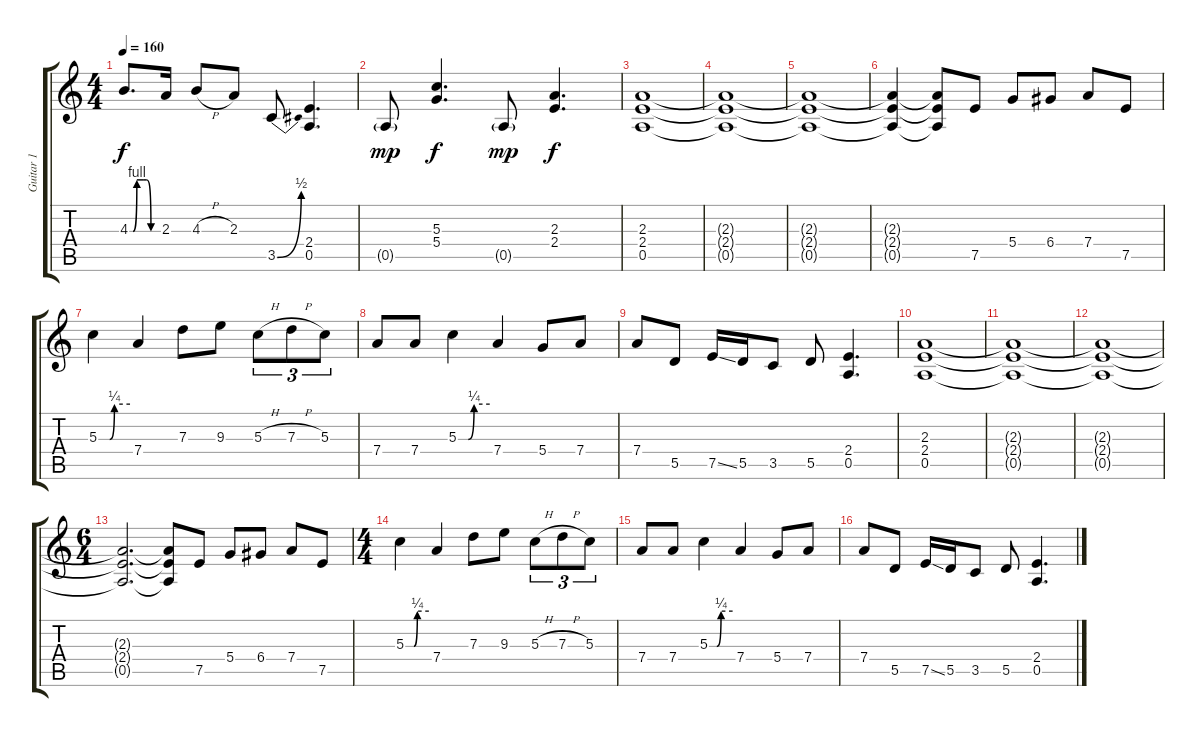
\track ("Guitar 1" "Guitar 1") {instrument overdrivenguitar}
\staff {score tabs}
\tuning (E4 B3 G3 D3 A2 E2) {hide}
\ts (4 4)
\tempo 160
\clef g2
\ks c
4.3{be (custom 0 0 7 0 15 4 30 4 36 4 45 0 60 0)}.8{d dy f} 2.3.16 4.3{h}.8 2.3.8 3.5{be (bend 0 0 60 2)}.8 (2.4 0.5).4{d} |
0.5{g}.8{dy mp} (5.3 5.4).4{d dy f} 0.5{g}.8{dy mp} (2.3 2.4).4{d dy f} |
(2.3 2.4 0.5).1 |
(2.3{t} 2.4{t} 0.5{t}).1 |
(2.3{t} 2.4{t} 0.5{t}).1 |
(2.3{t} 2.4{t} 0.5{t}).4 (2.3{t} 2.4{t} 0.5{t}).8 7.5.8{volume 15 instrument overdrivenguitar} 5.4.8 6.4.8 7.4.8 7.5.8 |
5.3{be (custom 0 0 10 0 21 0 30 1 60 1)}.4 7.4.4 7.3.8 9.3.8 5.3{h}.8{tu (3 2)} 7.3{h}.8{tu (3 2)} 5.3.8{tu (3 2)} |
7.4.8 7.4.8 5.3{be (custom 0 0 19 0 30 1 60 1)}.4 7.4.4 5.4.8 7.4.8 |
7.4.8 5.5.8 7.5{ss}.16 5.5.16 3.5.8 5.5.8 (2.4 0.5).4{d} |
(2.3 2.4 0.5).1 |
(2.3{t} 2.4{t} 0.5{t}).1 |
(2.3{t} 2.4{t} 0.5{t}).1 |
\ts (6 4)
(2.3{t} 2.4{t} 0.5{t}).2{d} (2.3{t} 2.4{t} 0.5{t}).8 7.5.8 5.4.8 6.4.8 7.4.8 7.5.8 |
\ts (4 4)
5.3{be (custom 0 0 10 0 21 0 30 1 60 1)}.4 7.4.4 7.3.8 9.3.8 5.3{h}.8{tu (3 2)} 7.3{h}.8{tu (3 2)} 5.3.8{tu (3 2)} |
7.4.8 7.4.8 5.3{be (custom 0 0 19 0 30 1 60 1)}.4 7.4.4 5.4.8 7.4.8 |
7.4.8 5.5.8 7.5{ss}.16 5.5.16 3.5.8 5.5.8 (2.4 0.5).4{d}
